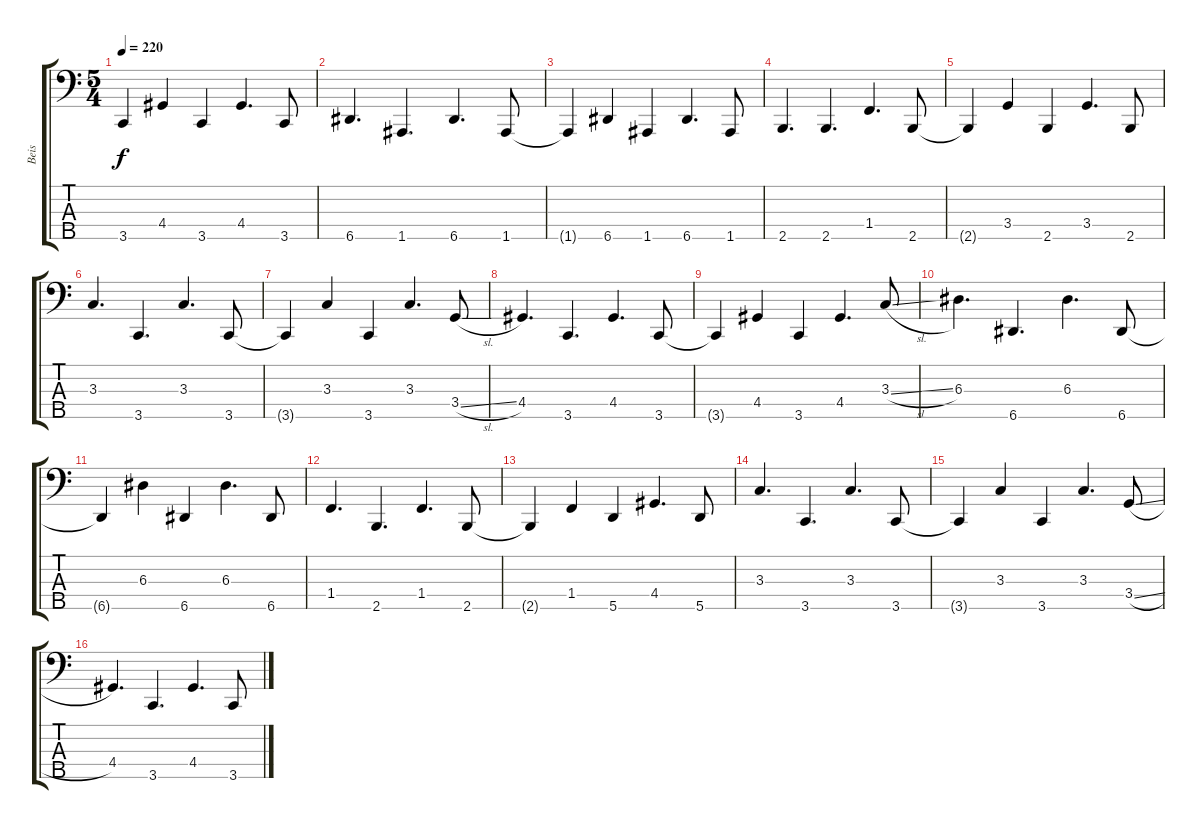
\track ("Beis" "Beis") {instrument slapbass2}
\staff {score tabs}
\tuning (G2 D2 A1 E1 A0) {hide}
\ts (5 4)
\tempo 220
\clef f4
\ks c
3.5{t}.4{dy f} 4.4.4 3.5.4 4.4.4{d} 3.5.8 |
6.5.4{d} 1.5.4{d} 6.5.4{d} 1.5.8 |
1.5{t}.4 6.5.4 1.5.4 6.5.4{d} 1.5.8 |
2.5.4{d} 2.5.4{d} 1.4.4{d} 2.5.8 |
2.5{t}.4 3.4.4 2.5.4 3.4.4{d} 2.5.8 |
3.3.4{d} 3.5.4{d} 3.3.4{d} 3.5.8 |
3.5{t}.4 3.3.4 3.5.4 3.3.4{d} 3.4{sl}.8 |
4.4.4{d} 3.5.4{d} 4.4.4{d} 3.5.8 |
3.5{t}.4 4.4.4 3.5.4 4.4.4{d} 3.3{sl}.8 |
6.3.4{d} 6.5.4{d} 6.3.4{d} 6.5.8 |
6.5{t}.4 6.3.4 6.5.4 6.3.4{d} 6.5.8 |
1.4.4{d} 2.5.4{d} 1.4.4{d} 2.5.8 |
2.5{t}.4 1.4.4 5.5.4 4.4.4{d} 5.5.8 |
3.3.4{d} 3.5.4{d} 3.3.4{d} 3.5.8 |
3.5{t}.4 3.3.4 3.5.4 3.3.4{d} 3.4{sl}.8 |
4.4.4{d} 3.5.4{d} 4.4.4{d} 3.5.8
